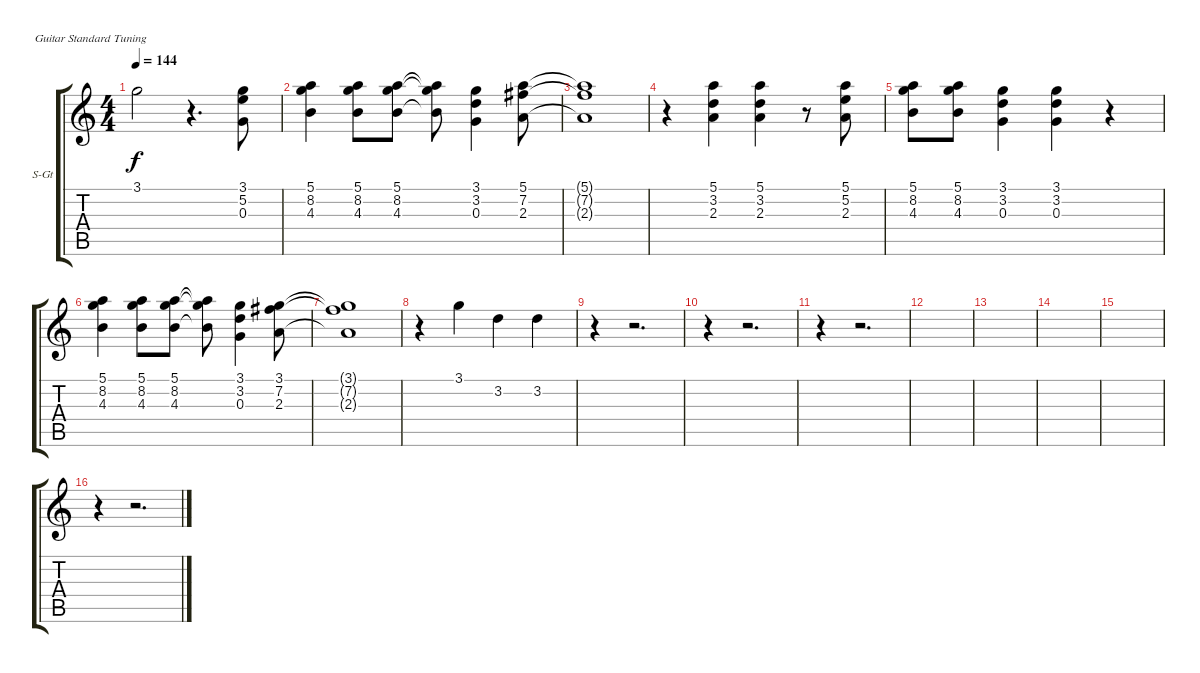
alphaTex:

\bracketExtendMode groupsimilarinstruments
\firstSystemTrackNameOrientation horizontal
\otherSystemsTrackNameOrientation horizontal
\track ("Tom Lyrics" "S-Gt") {instrument acousticgrandpiano}
\staff {score tabs}
\tuning (E4 B3 G3 D3 A2 E2)
\displaytranspose 12
\ts (4 4)
\tempo 144
\clef g2
\ks c
3.1.2{dy f} r.4{d} (3.1 5.2 0.3).8 |
(5.1 8.2 4.3).4 (5.1 8.2 4.3).8 (5.1 8.2 4.3).8 (5.1{t} 8.2{t} 4.3{t}).8 (3.1 3.2 0.3).4 (5.1 7.2 2.3).8 |
(5.1{t} 7.2{t} 2.3{t}).1 |
r.4 (5.1 3.2 2.3).4 (5.1 3.2 2.3).4 r.8 (5.1 5.2 2.3).8 |
(5.1 8.2 4.3).8 (5.1 8.2 4.3).8 (3.1 3.2 0.3).4 (3.1 3.2 0.3).4 r.4 |
(5.1 8.2 4.3).4 (5.1 8.2 4.3).8 (5.1 8.2 4.3).8 (5.1{t} 8.2{t} 4.3{t}).8 (3.1 3.2 0.3).4 (3.1 7.2 2.3).8 |
(3.1{t} 7.2{t} 2.3{t}).1 |
r.4 3.1.4 3.2.4 3.2.4 |
r.4 r.2{d} |
r.4 r.2{d} |
r.4 r.2{d} |
|
|
|
|
r.4 r.2{d}
